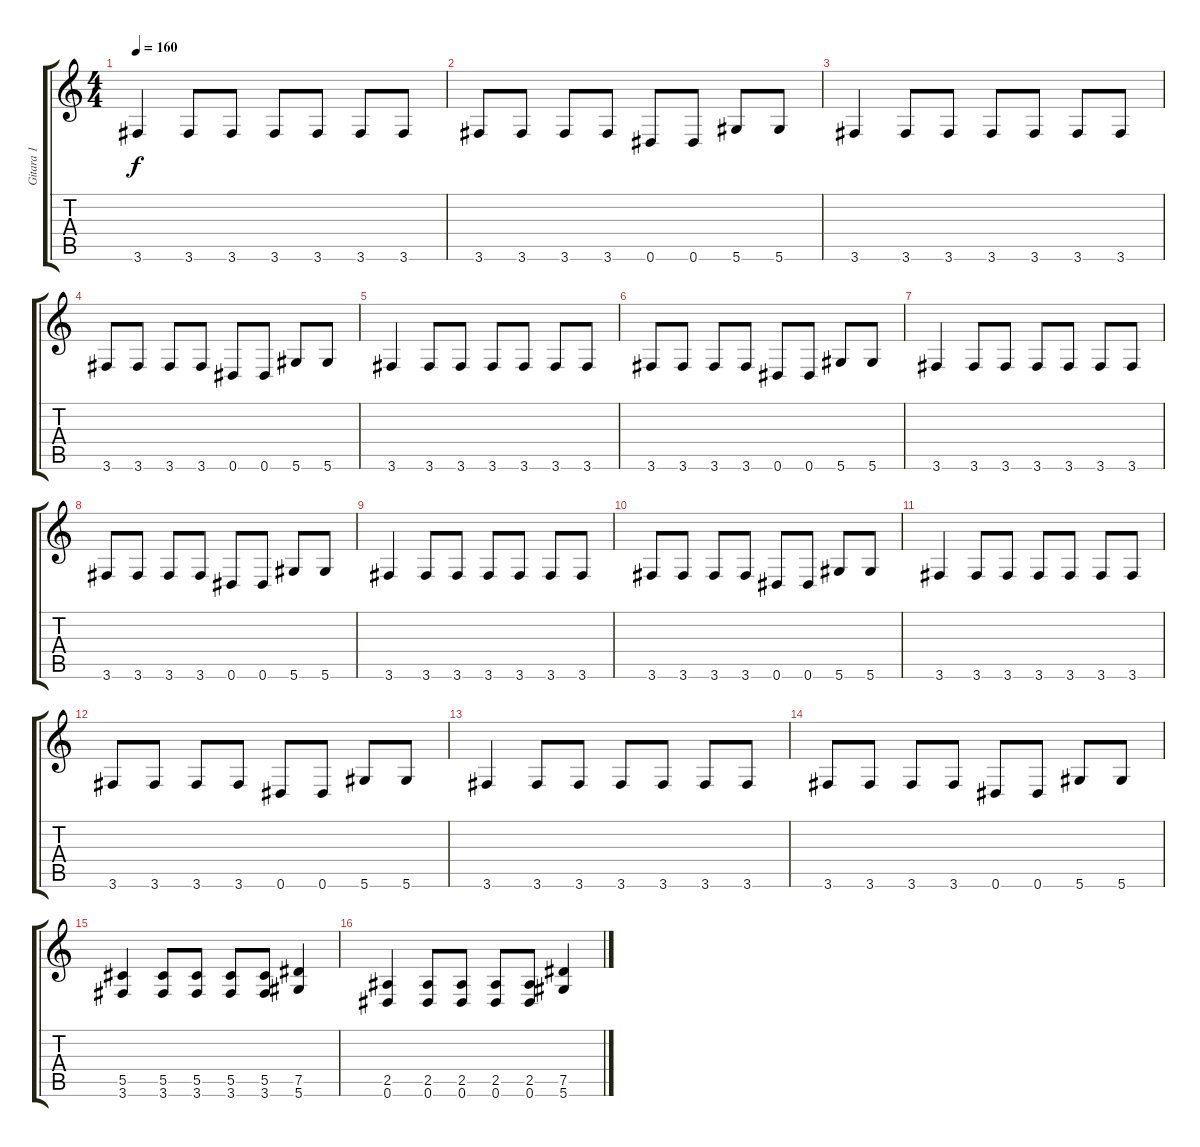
\track ("Gitara 1" "Gitara 1") {instrument distortionguitar}
\staff {score tabs}
\tuning (Eb4 Bb3 Gb3 Db3 Ab2 Eb2) {hide}
\ts (4 4)
\tempo 160
\clef g2
\ks c
3.6.4{dy f} 3.6.8 3.6.8 3.6.8 3.6.8 3.6.8 3.6.8 |
3.6.8 3.6.8 3.6.8 3.6.8 0.6.8 0.6.8 5.6.8 5.6.8 |
3.6.4 3.6.8 3.6.8 3.6.8 3.6.8 3.6.8 3.6.8 |
3.6.8 3.6.8 3.6.8 3.6.8 0.6.8 0.6.8 5.6.8 5.6.8 |
3.6.4 3.6.8 3.6.8 3.6.8 3.6.8 3.6.8 3.6.8 |
3.6.8 3.6.8 3.6.8 3.6.8 0.6.8 0.6.8 5.6.8 5.6.8 |
3.6.4 3.6.8 3.6.8 3.6.8 3.6.8 3.6.8 3.6.8 |
3.6.8 3.6.8 3.6.8 3.6.8 0.6.8 0.6.8 5.6.8 5.6.8 |
3.6.4 3.6.8 3.6.8 3.6.8 3.6.8 3.6.8 3.6.8 |
3.6.8 3.6.8 3.6.8 3.6.8 0.6.8 0.6.8 5.6.8 5.6.8 |
3.6.4 3.6.8 3.6.8 3.6.8 3.6.8 3.6.8 3.6.8 |
3.6.8 3.6.8 3.6.8 3.6.8 0.6.8 0.6.8 5.6.8 5.6.8 |
3.6.4 3.6.8 3.6.8 3.6.8 3.6.8 3.6.8 3.6.8 |
3.6.8 3.6.8 3.6.8 3.6.8 0.6.8 0.6.8 5.6.8 5.6.8 |
(5.5 3.6).4 (5.5 3.6).8 (5.5 3.6).8 (5.5 3.6).8 (5.5 3.6).8 (7.5 5.6).4 |
(2.5 0.6).4 (2.5 0.6).8 (2.5 0.6).8 (2.5 0.6).8 (2.5 0.6).8 (7.5 5.6).4
